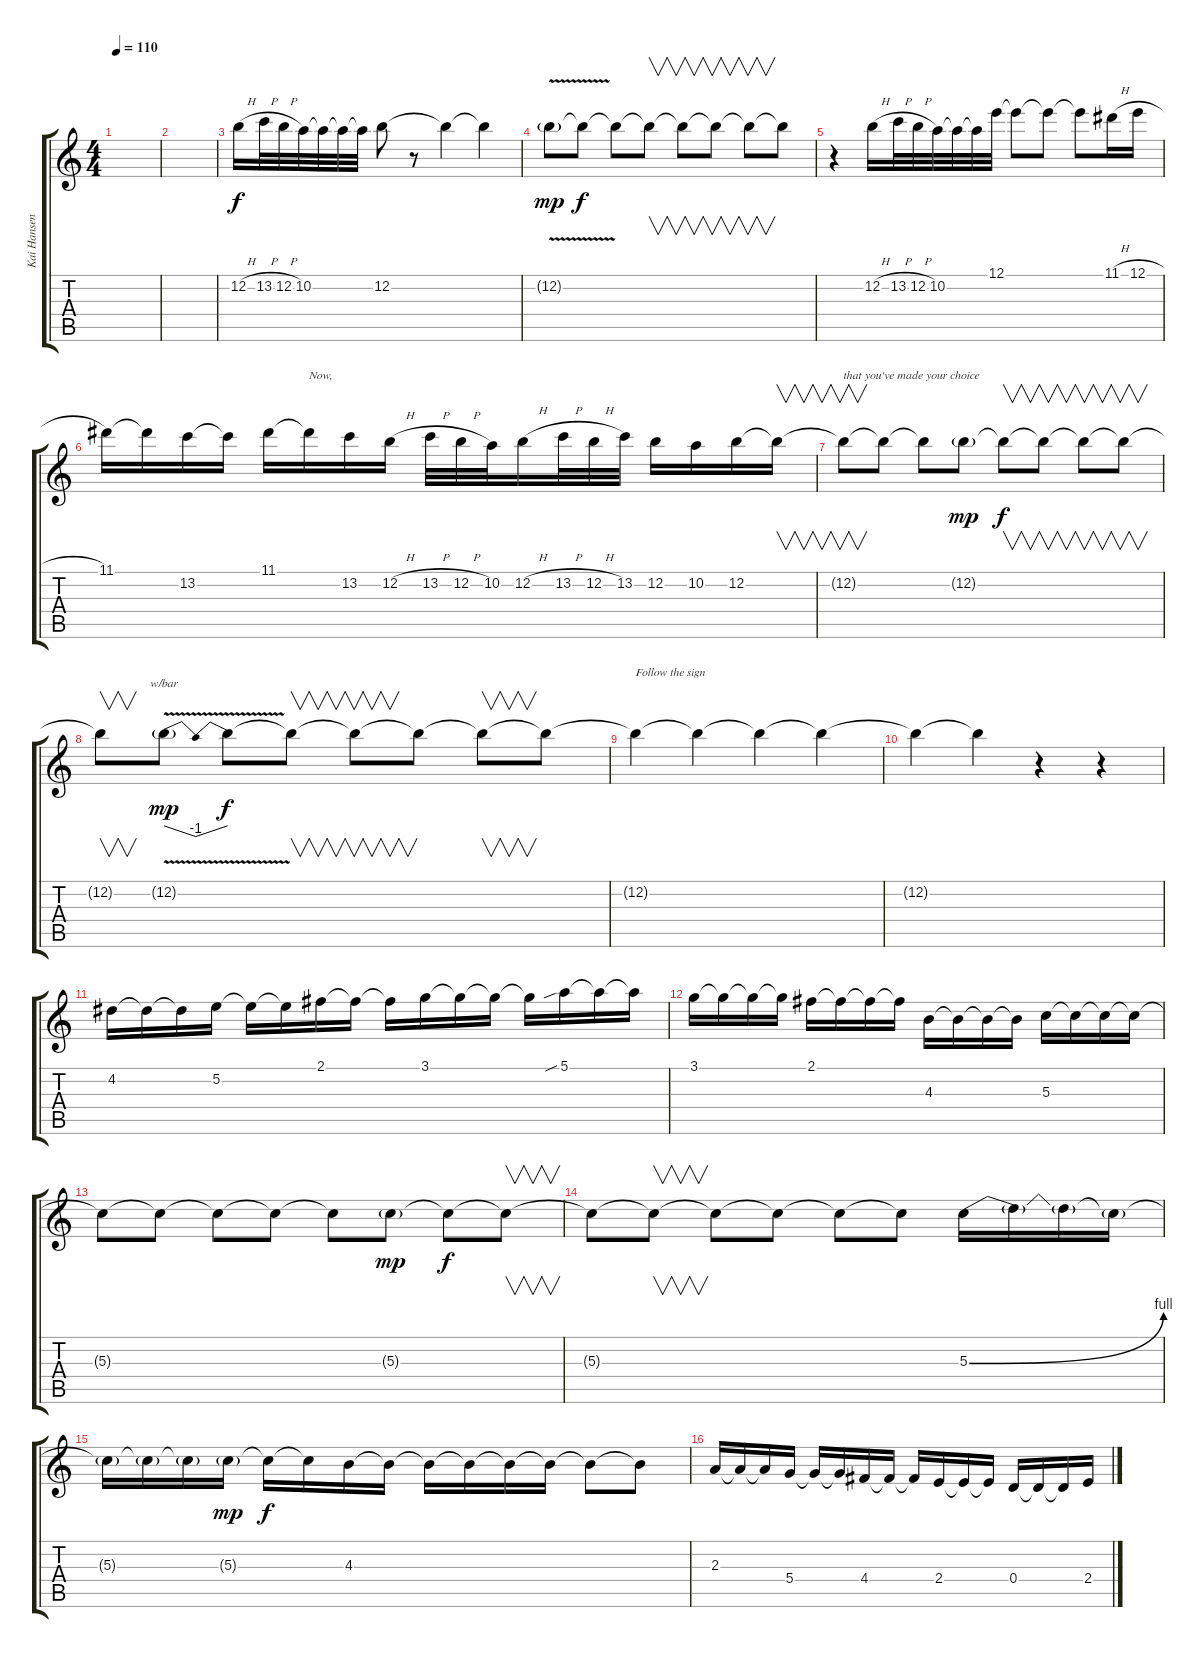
\track ("Kai Hansen" "Kai Hansen") {instrument distortionguitar}
\staff {score tabs}
\tuning (E4 B3 G3 D3 A2 E2) {hide}
\ts (4 4)
\tempo 110
\clef g2
\ks c
|
|
12.2{h}.16 13.2{h}.32 12.2{h}.32 10.2.32 10.2{t}.32 10.2{t}.32 10.2{t}.32 12.2.8 r.8 12.2{t}.4 12.2{t}.4 |
12.2{v g}.8{dy mp} 12.2{t}.8{dy f} 12.2{t}.8 12.2{t}.8{v} 12.2{t}.8{v} 12.2{t}.8{v} 12.2{t}.8{v} 12.2{t}.8 |
r.4 12.2{h}.16 13.2{h}.32 12.2{h}.32 10.2.32 10.2{t}.32 10.2{t}.32 12.1.32 12.1{t}.8 12.1{t}.8 12.1{t}.8 11.1{h}.16 12.1{h}.16 |
11.1.16 11.1{t}.16 13.2.16 13.2{t}.16 11.1.16 11.1{t}.16{txt "Now,"} 13.2.16 12.2{h}.16 13.2{h}.32 12.2{h}.32 10.2.32 12.2{h}.16 13.2{h}.32 12.2{h}.32 13.2.32 12.2.16 10.2.16 12.2.16 12.2{t}.16{v} |
12.2{t}.8{v txt "that you've made your choice"} 12.2{t}.8 12.2{t}.8 12.2{g}.8{dy mp} 12.2{t}.8{v dy f} 12.2{t}.8{v} 12.2{t}.8{v} 12.2{t}.8{v} |
12.2{t}.8{v} 12.2{v g}.8{tbe (dip default 0 0 30 -4 60 0) dy mp} 12.2{t}.8{dy f} 12.2{t}.8{v} 12.2{t}.8{v} 12.2{t}.8 12.2{t}.8{v} 12.2{t}.8 |
12.2{t}.4{txt "Follow the sign"} 12.2{t}.4 12.2{t}.4 12.2{t}.4 |
12.2{t}.4 12.2{t}.4 r.4 r.4 |
4.2.16 4.2{t}.16 4.2{t}.16 5.2.16 5.2{t}.16 5.2{t}.16 2.1.16 2.1{t}.16 2.1{t}.16 3.1.16 3.1{t}.16 3.1{t}.16 3.1{t}.16 5.1{sib}.16 5.1{t}.16 5.1{t}.16 |
3.1.16 3.1{t}.16 3.1{t}.16 3.1{t}.16 2.1.16 2.1{t}.16 2.1{t}.16 2.1{t}.16 4.3.16 4.3{t}.16 4.3{t}.16 4.3{t}.16 5.3.16 5.3{t}.16 5.3{t}.16 5.3{t}.16 |
5.3{t}.8 5.3{t}.8 5.3{t}.8 5.3{t}.8 5.3{t}.8 5.3{g}.8{dy mp} 5.3{t}.8{dy f} 5.3{t}.8{v} |
5.3{t}.8 5.3{t}.8{v} 5.3{t}.8 5.3{t}.8 5.3{t}.8 5.3{t}.8 5.3{be (bend 0 0 60 4)}.16 5.3{t}.16 5.3{t}.16 5.3{t}.16 |
5.3{t}.16 5.3{t}.16 5.3{t}.16 5.3{g}.16{dy mp} 5.3{t}.16{dy f} 5.3{t}.16 4.3.16 4.3{t}.16 4.3{t}.16 4.3{t}.16 4.3{t}.16 4.3{t}.16 4.3{t}.8 4.3{t}.8 |
2.3.16 2.3{t}.16 2.3{t}.16 5.4.16 5.4{t}.16 5.4{t}.16 4.4.16 4.4{t}.16 4.4{t}.16 2.4.16 2.4{t}.16 2.4{t}.16 0.4.16 0.4{t}.16 0.4{t}.16 2.4.16
